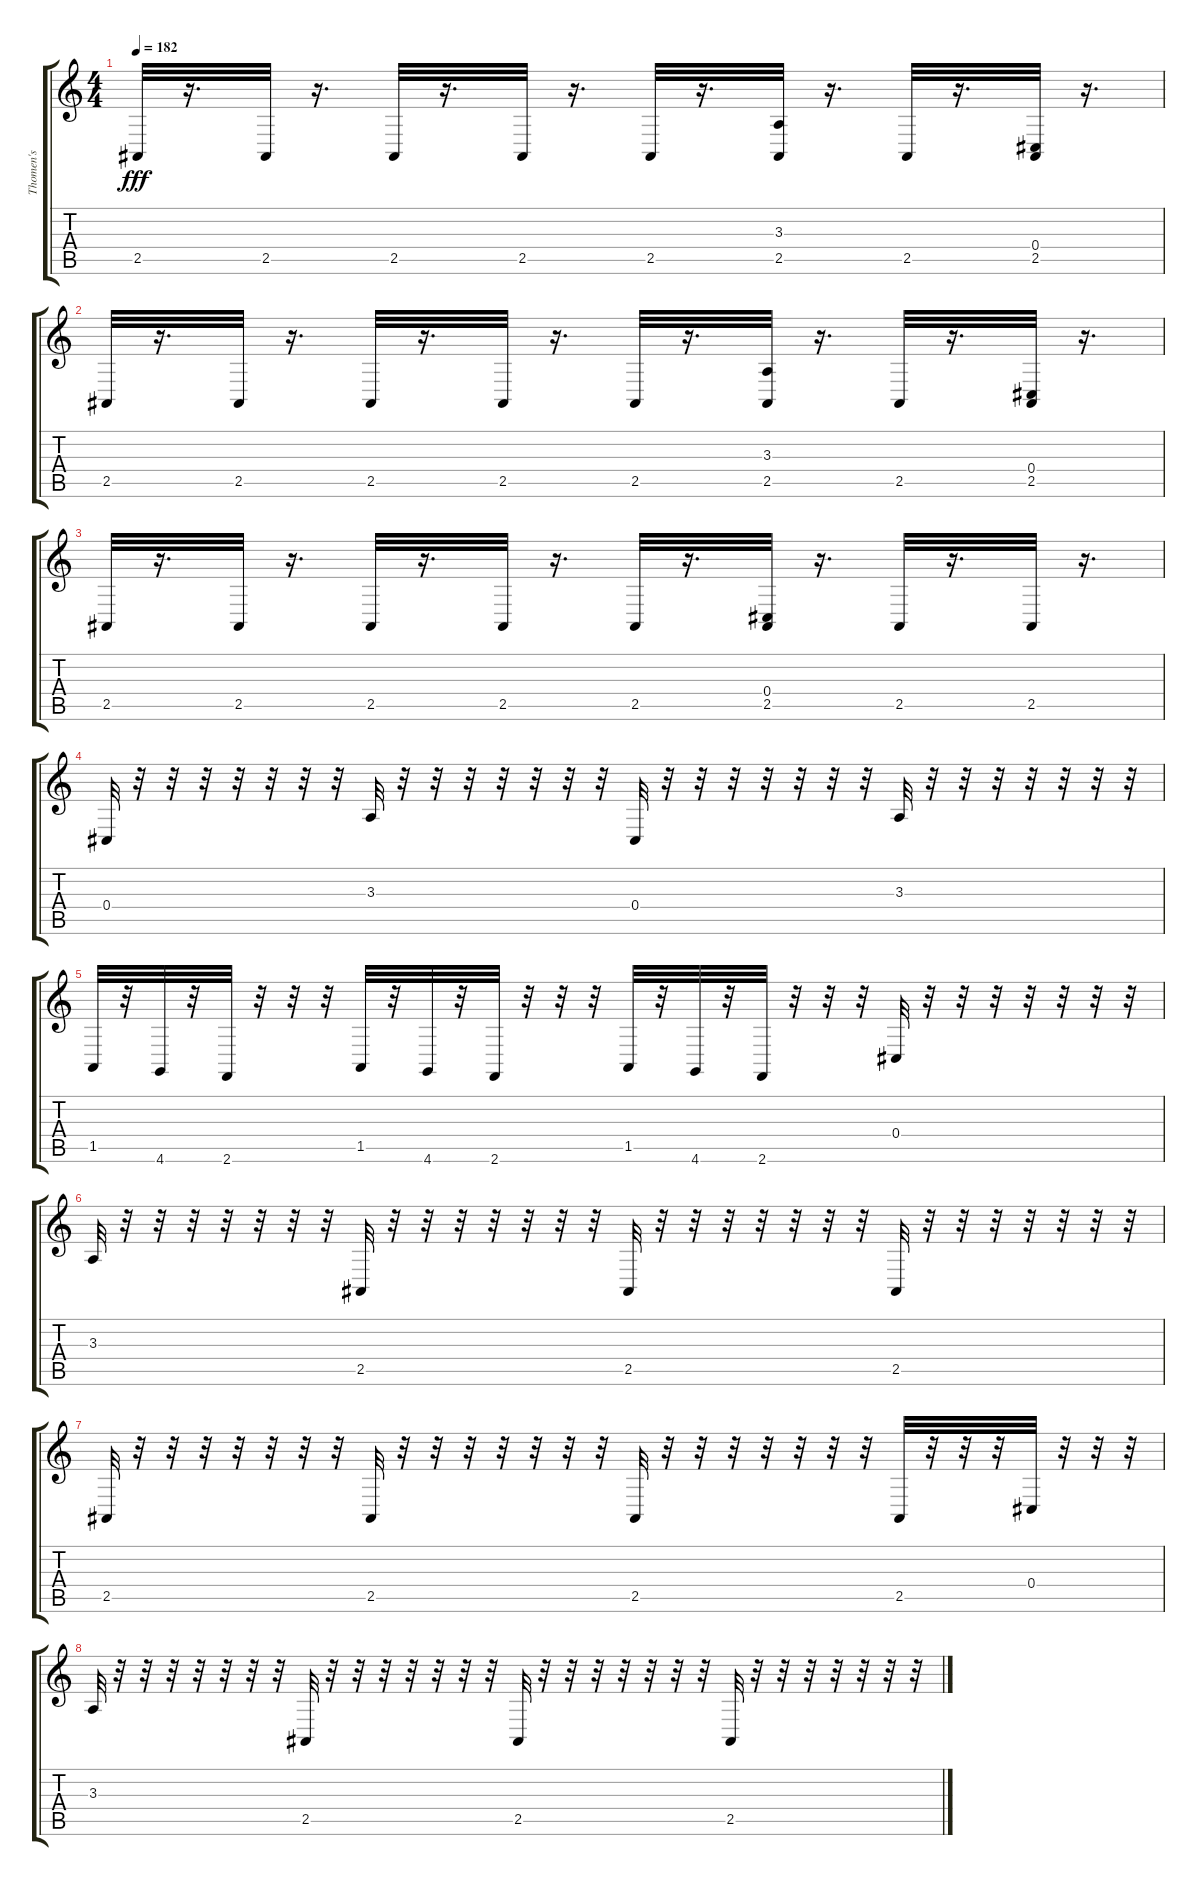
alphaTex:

\track ("Thomen's " "Thomen's ") {instrument acousticgrandpiano}
\staff {score tabs}
\tuning (Eb4 Bb3 Gb3 Db3 Ab2 Eb2) {hide}
\ts (4 4)
\tempo 182
\clef g2
\ks c
2.5.32{dy fff} r.16{d} 2.5.32 r.16{d} 2.5.32 r.16{d} 2.5.32 r.16{d} 2.5.32 r.16{d} (3.3 2.5).32 r.16{d} 2.5.32 r.16{d} (0.4 2.5).32 r.16{d} |
2.5.32 r.16{d} 2.5.32 r.16{d} 2.5.32 r.16{d} 2.5.32 r.16{d} 2.5.32 r.16{d} (3.3 2.5).32 r.16{d} 2.5.32 r.16{d} (0.4 2.5).32 r.16{d} |
2.5.32 r.16{d} 2.5.32 r.16{d} 2.5.32 r.16{d} 2.5.32 r.16{d} 2.5.32 r.16{d} (0.4 2.5).32 r.16{d} 2.5.32 r.16{d} 2.5.32 r.16{d} |
0.4.32 r.32 r.32 r.32 r.32 r.32 r.32 r.32 3.3.32 r.32 r.32 r.32 r.32 r.32 r.32 r.32 0.4.32 r.32 r.32 r.32 r.32 r.32 r.32 r.32 3.3.32 r.32 r.32 r.32 r.32 r.32 r.32 r.32 |
1.5.32 r.32 4.6.32 r.32 2.6.32 r.32 r.32 r.32 1.5.32 r.32 4.6.32 r.32 2.6.32 r.32 r.32 r.32 1.5.32 r.32 4.6.32 r.32 2.6.32 r.32 r.32 r.32 0.4.32 r.32 r.32 r.32 r.32 r.32 r.32 r.32 |
3.3.32 r.32 r.32 r.32 r.32 r.32 r.32 r.32 2.5.32 r.32 r.32 r.32 r.32 r.32 r.32 r.32 2.5.32 r.32 r.32 r.32 r.32 r.32 r.32 r.32 2.5.32 r.32 r.32 r.32 r.32 r.32 r.32 r.32 |
2.5.32 r.32 r.32 r.32 r.32 r.32 r.32 r.32 2.5.32 r.32 r.32 r.32 r.32 r.32 r.32 r.32 2.5.32 r.32 r.32 r.32 r.32 r.32 r.32 r.32 2.5.32 r.32 r.32 r.32 0.4.32 r.32 r.32 r.32 |
3.3.32 r.32 r.32 r.32 r.32 r.32 r.32 r.32 2.5.32 r.32 r.32 r.32 r.32 r.32 r.32 r.32 2.5.32 r.32 r.32 r.32 r.32 r.32 r.32 r.32 2.5.32 r.32 r.32 r.32 r.32 r.32 r.32 r.32
